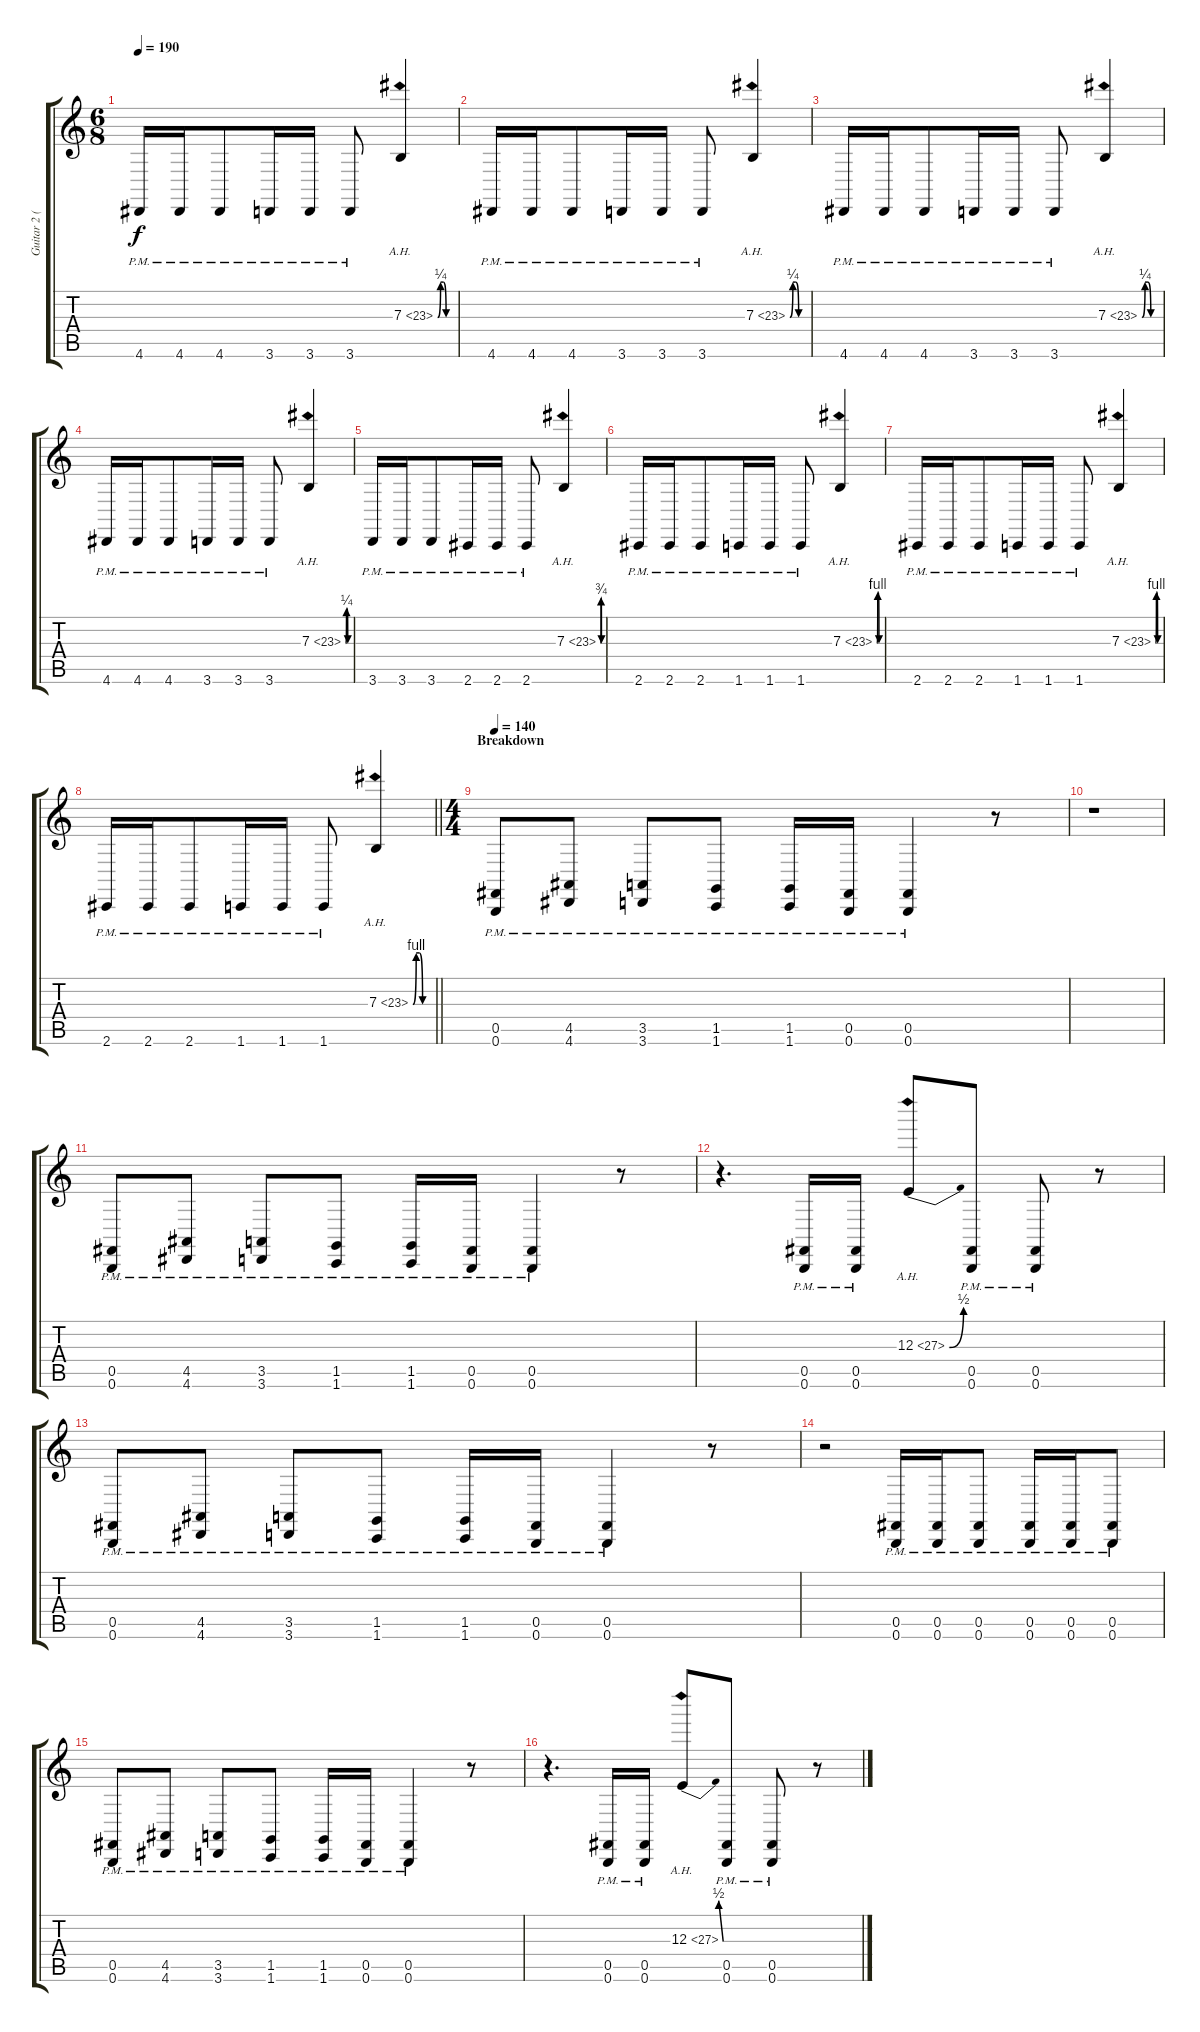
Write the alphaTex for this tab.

\track ("Guitar 2 (Left)" "Guitar 2 (") {solo instrument brightacousticpiano}
\staff {score tabs}
\tuning (Db4 Ab3 E3 B2 Gb2 B1) {hide}
\ts (6 8)
\tempo 190
\clef g2
\ks c
4.6{pm}.16{dy f} 4.6{pm}.16 4.6{pm}.8 3.6{pm}.16 3.6{pm}.16 3.6{pm}.8 7.3{be (custom 0 0 10 1 20 1 30 0 60 0) ah 16}.4 |
4.6{pm}.16 4.6{pm}.16 4.6{pm}.8 3.6{pm}.16 3.6{pm}.16 3.6{pm}.8 7.3{be (custom 0 0 10 1 20 1 30 0 60 0) ah 16}.4 |
4.6{pm}.16 4.6{pm}.16 4.6{pm}.8 3.6{pm}.16 3.6{pm}.16 3.6{pm}.8 7.3{be (custom 0 0 10 1 20 1 30 0 60 0) ah 16}.4 |
4.6{pm}.16 4.6{pm}.16 4.6{pm}.8 3.6{pm}.16 3.6{pm}.16 3.6{pm}.8 7.3{be (custom 0 0 10 1 20 1 30 0 60 0) ah 16}.4 |
3.6{pm}.16 3.6{pm}.16 3.6{pm}.8 2.6{pm}.16 2.6{pm}.16 2.6{pm}.8 7.3{be (custom 0 0 10 3 20 3 30 0 60 0) ah 16}.4 |
2.6{pm}.16 2.6{pm}.16 2.6{pm}.8 1.6{pm}.16 1.6{pm}.16 1.6{pm}.8 7.3{be (custom 0 0 10 4 20 4 30 0 60 0) ah 16}.4 |
2.6{pm}.16 2.6{pm}.16 2.6{pm}.8 1.6{pm}.16 1.6{pm}.16 1.6{pm}.8 7.3{be (custom 0 0 10 4 20 4 30 0 60 0) ah 16}.4 |
\barLineRight lightlight
2.6{pm}.16 2.6{pm}.16 2.6{pm}.8 1.6{pm}.16 1.6{pm}.16 1.6{pm}.8 7.3{be (custom 0 0 10 4 20 4 30 0 60 0) ah 16}.4 |
\ts (4 4)
\section ("" "Breakdown")
\tempo 140
(0.5{pm} 0.6{pm}).8 (4.5{pm} 4.6{pm}).8 (3.5{pm} 3.6{pm}).8 (1.5{pm} 1.6{pm}).8 (1.5{pm} 1.6{pm}).16 (0.5{pm} 0.6{pm}).16 (0.5{pm} 0.6{pm}).4 r.8 |
r.1 |
(0.5{pm} 0.6{pm}).8 (4.5{pm} 4.6{pm}).8 (3.5{pm} 3.6{pm}).8 (1.5{pm} 1.6{pm}).8 (1.5{pm} 1.6{pm}).16 (0.5{pm} 0.6{pm}).16 (0.5{pm} 0.6{pm}).4 r.8 |
r.4{d} (0.5 0.6{pm}).16 (0.5 0.6{pm}).16 12.3{be (bend 0 0 60 2) ah 15}.8 (0.5 0.6{pm}).8 (0.5 0.6{pm}).8 r.8 |
(0.5{pm} 0.6{pm}).8 (4.5{pm} 4.6{pm}).8 (3.5{pm} 3.6{pm}).8 (1.5{pm} 1.6{pm}).8 (1.5{pm} 1.6{pm}).16 (0.5{pm} 0.6{pm}).16 (0.5{pm} 0.6{pm}).4 r.8 |
r.2 (0.5{pm} 0.6{pm}).16 (0.5{pm} 0.6{pm}).16 (0.5{pm} 0.6{pm}).8 (0.5{pm} 0.6{pm}).16 (0.5{pm} 0.6{pm}).16 (0.5{pm} 0.6{pm}).8 |
(0.5{pm} 0.6{pm}).8 (4.5{pm} 4.6{pm}).8 (3.5{pm} 3.6{pm}).8 (1.5{pm} 1.6{pm}).8 (1.5{pm} 1.6{pm}).16 (0.5{pm} 0.6{pm}).16 (0.5{pm} 0.6{pm}).4 r.8 |
r.4{d} (0.5 0.6{pm}).16 (0.5 0.6{pm}).16 12.3{be (bend 0 0 60 2) ah 15}.8 (0.5 0.6{pm}).8 (0.5 0.6{pm}).8 r.8
